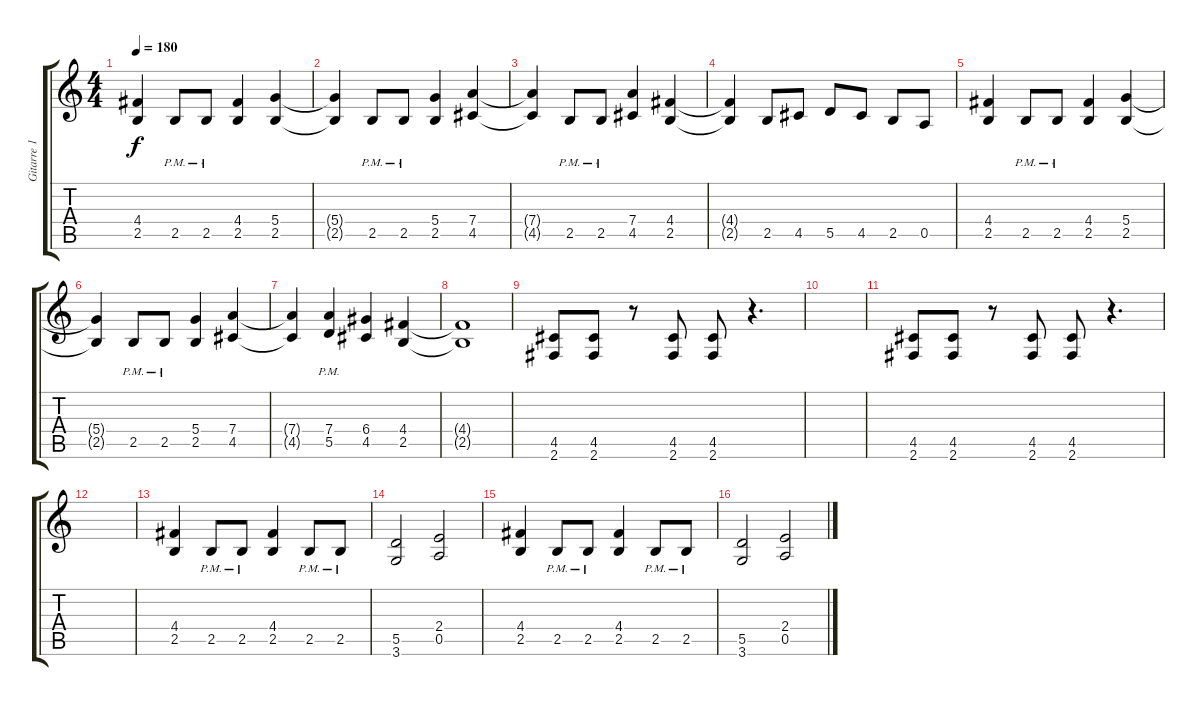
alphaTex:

\track ("Gitarre 1" "Gitarre 1") {instrument distortionguitar}
\staff {score tabs}
\tuning (E4 B3 G3 D3 A2 E2) {hide}
\ts (4 4)
\tempo 180
\clef g2
\ks c
(4.4 2.5).4{dy f} 2.5{pm}.8 2.5{pm}.8 (4.4 2.5).4 (5.4 2.5).4 |
(5.4{t} 2.5{t}).4 2.5{pm}.8 2.5{pm}.8 (5.4 2.5).4 (7.4 4.5).4 |
(7.4{t} 4.5{t}).4 2.5{pm}.8 2.5{pm}.8 (7.4 4.5).4 (4.4 2.5).4 |
(4.4{t} 2.5{t}).4 2.5.8 4.5.8 5.5.8 4.5.8 2.5.8 0.5.8 |
(4.4 2.5).4 2.5{pm}.8 2.5{pm}.8 (4.4 2.5).4 (5.4 2.5).4 |
(5.4{t} 2.5{t}).4 2.5{pm}.8 2.5{pm}.8 (5.4 2.5).4 (7.4 4.5).4 |
(7.4{t} 4.5{t}).4 (7.4 5.5{pm}).4 (6.4 4.5).4 (4.4 2.5).4 |
(4.4{t} 2.5{t}).1 |
(4.5 2.6).8 (4.5 2.6).8 r.8 (4.5 2.6).8 (4.5 2.6).8 r.4{d} |
|
(4.5 2.6).8 (4.5 2.6).8 r.8 (4.5 2.6).8 (4.5 2.6).8 r.4{d} |
|
(4.4 2.5).4 2.5{pm}.8 2.5{pm}.8 (4.4 2.5).4 2.5{pm}.8 2.5{pm}.8 |
(5.5 3.6).2 (2.4 0.5).2 |
(4.4 2.5).4 2.5{pm}.8 2.5{pm}.8 (4.4 2.5).4 2.5{pm}.8 2.5{pm}.8 |
(5.5 3.6).2 (2.4 0.5).2
